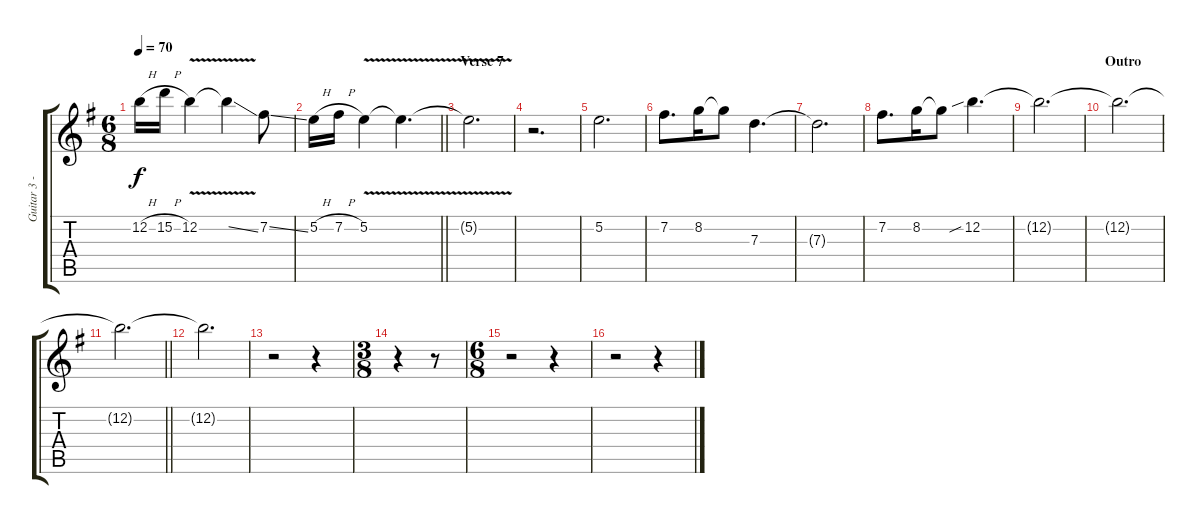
\track ("Guitar 3 - Solo" "Guitar 3 -") {instrument distortionguitar}
\staff {score tabs}
\tuning (E4 B3 G3 D3 A2 E2) {hide}
\ts (6 8)
\tempo 70
\clef g2
\ks g
12.2{h}.16{dy f} 15.2{h}.16 12.2{v}.4 12.2{v ss t}.4 7.2{ss}.8 |
\barLineRight lightlight
5.2{h}.16 7.2{h}.16 5.2{v}.4 5.2{v t}.4{d} |
\section ("" "Verse 7")
5.2{v t}.2{d} |
r.2{d} |
5.2.2{d} |
7.2.8{d} 8.2.16 8.2{t}.8 7.3.4{d} |
7.3{t}.2{d} |
7.2.8{d} 8.2.16 8.2{t}.8 12.2{sib}.4{d} |
12.2{t}.2{d} |
\section ("" "Outro")
12.2{t}.2{d} |
\barLineRight lightlight
12.2{t}.2{d} |
12.2{t}.2{d} |
r.2 r.4 |
\ts (3 8)
r.4 r.8 |
\ts (6 8)
r.2 r.4 |
r.2 r.4
